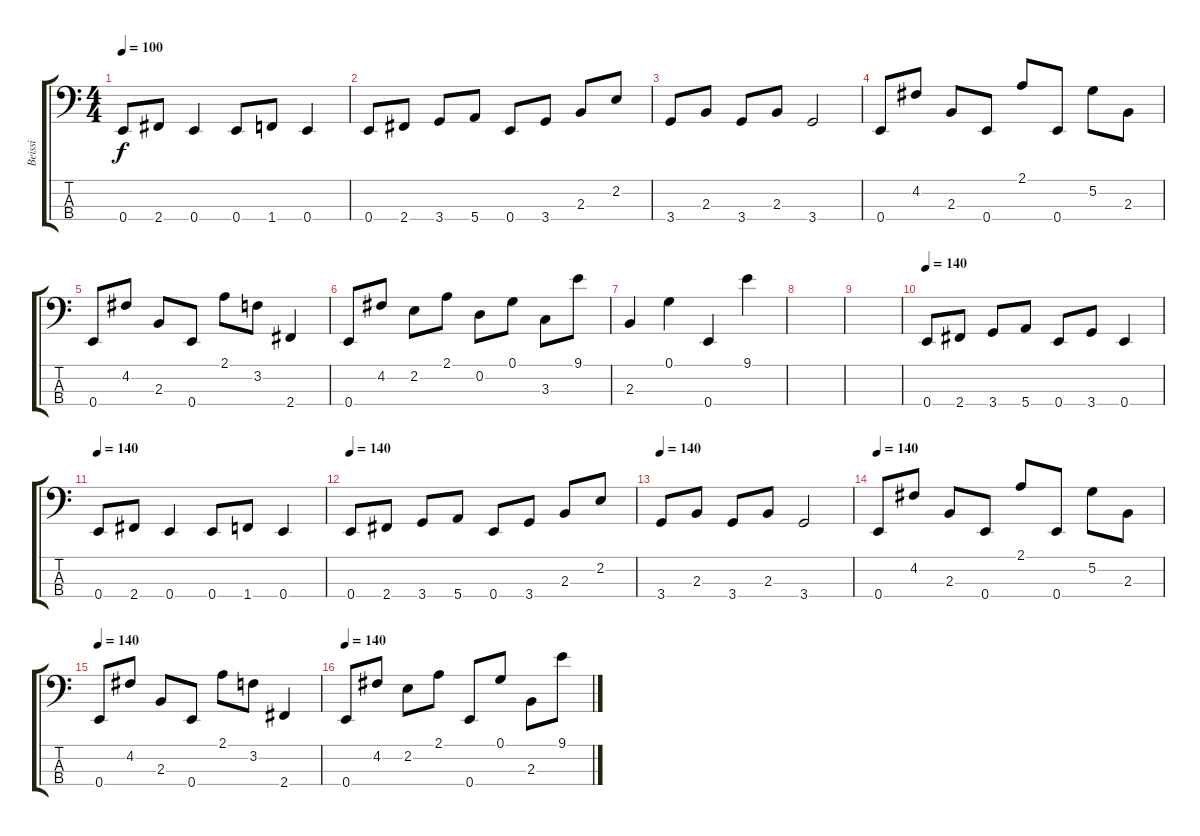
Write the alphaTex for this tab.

\track ("Beissi" "Beissi") {instrument synthbass1}
\staff {score tabs}
\tuning (G2 D2 A1 E1) {hide}
\ts (4 4)
\tempo 100
\clef f4
\ks c
0.4.8{dy f} 2.4.8 0.4.4 0.4.8 1.4.8 0.4.4 |
0.4.8 2.4.8 3.4.8 5.4.8 0.4.8 3.4.8 2.3.8 2.2.8 |
3.4.8 2.3.8 3.4.8 2.3.8 3.4.2 |
0.4.8 4.2.8 2.3.8 0.4.8 2.1.8 0.4.8 5.2.8 2.3.8 |
0.4.8 4.2.8 2.3.8 0.4.8 2.1.8 3.2.8 2.4.4 |
0.4.8 4.2.8 2.2.8 2.1.8 0.2.8 0.1.8 3.3.8 9.1.8 |
2.3.4 0.1.4 0.4.4 9.1.4 |
|
|
\tempo 140
0.4.8 2.4.8 3.4.8 5.4.8 0.4.8 3.4.8 0.4.4 |
\tempo 140
0.4.8 2.4.8 0.4.4 0.4.8 1.4.8 0.4.4 |
\tempo 140
0.4.8 2.4.8 3.4.8 5.4.8 0.4.8 3.4.8 2.3.8 2.2.8 |
\tempo 140
3.4.8 2.3.8 3.4.8 2.3.8 3.4.2 |
\tempo 140
0.4.8 4.2.8 2.3.8 0.4.8 2.1.8 0.4.8 5.2.8 2.3.8 |
\tempo 140
0.4.8 4.2.8 2.3.8 0.4.8 2.1.8 3.2.8 2.4.4 |
\tempo 140
0.4.8 4.2.8 2.2.8 2.1.8 0.4.8 0.1.8 2.3.8 9.1.8
